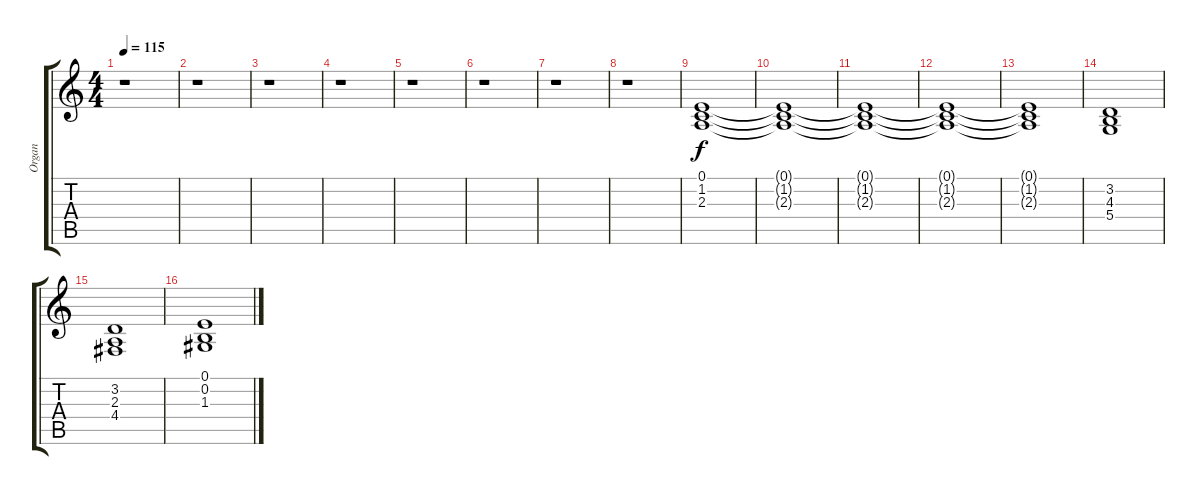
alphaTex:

\track ("Organ" "Organ") {instrument drawbarorgan}
\staff {score tabs}
\tuning (E4 B3 G3 D3 A2 E2) {hide}
\ts (4 4)
\tempo 115
\clef g2
\ks c
r.1{dy f} |
r.1 |
r.1 |
r.1 |
r.1 |
r.1 |
r.1 |
r.1 |
(0.1 1.2 2.3).1 |
(0.1{t} 1.2{t} 2.3{t}).1 |
(0.1{t} 1.2{t} 2.3{t}).1 |
(0.1{t} 1.2{t} 2.3{t}).1 |
(0.1{t} 1.2{t} 2.3{t}).1 |
(3.2 4.3 5.4).1 |
(3.2 2.3 4.4).1 |
(0.1 0.2 1.3).1
